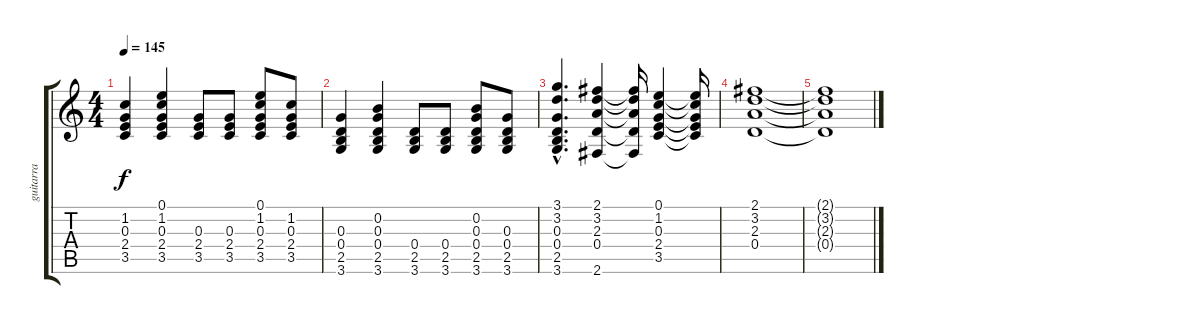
\track ("guitarra" "guitarra") {instrument electricguitarjazz}
\staff {score tabs}
\tuning (E4 B3 G3 D3 A2 E2) {hide}
\ts (4 4)
\tempo 145
\clef g2
\ks c
(1.2 0.3 2.4 3.5).4{dy f} (0.1 1.2 0.3 2.4 3.5).4 (0.3 2.4 3.5).8 (0.3 2.4 3.5).8 (0.1 1.2 0.3 2.4 3.5).8 (1.2 0.3 2.4 3.5).8 |
(0.3 0.4 2.5 3.6).4 (0.2 0.3 0.4 2.5 3.6).4 (0.4 2.5 3.6).8 (0.4 2.5 3.6).8 (0.2 0.3 0.4 2.5 3.6).8 (0.3 0.4 2.5 3.6).8 |
(3.1{hac} 3.2{hac} 0.3{hac} 0.4{hac} 2.5{hac} 3.6{hac}).4{d} (2.1 3.2 2.3 0.4 2.6).4 (2.1{t} 3.2{t} 2.3{t} 0.4{t} 2.6{t}).16 (0.1 1.2 0.3 2.4 3.5).4 (0.1{t} 1.2{t} 0.3{t} 2.4{t} 3.5{t}).16 |
(2.1 3.2 2.3 0.4).1 |
(2.1{t} 3.2{t} 2.3{t} 0.4{t}).1
